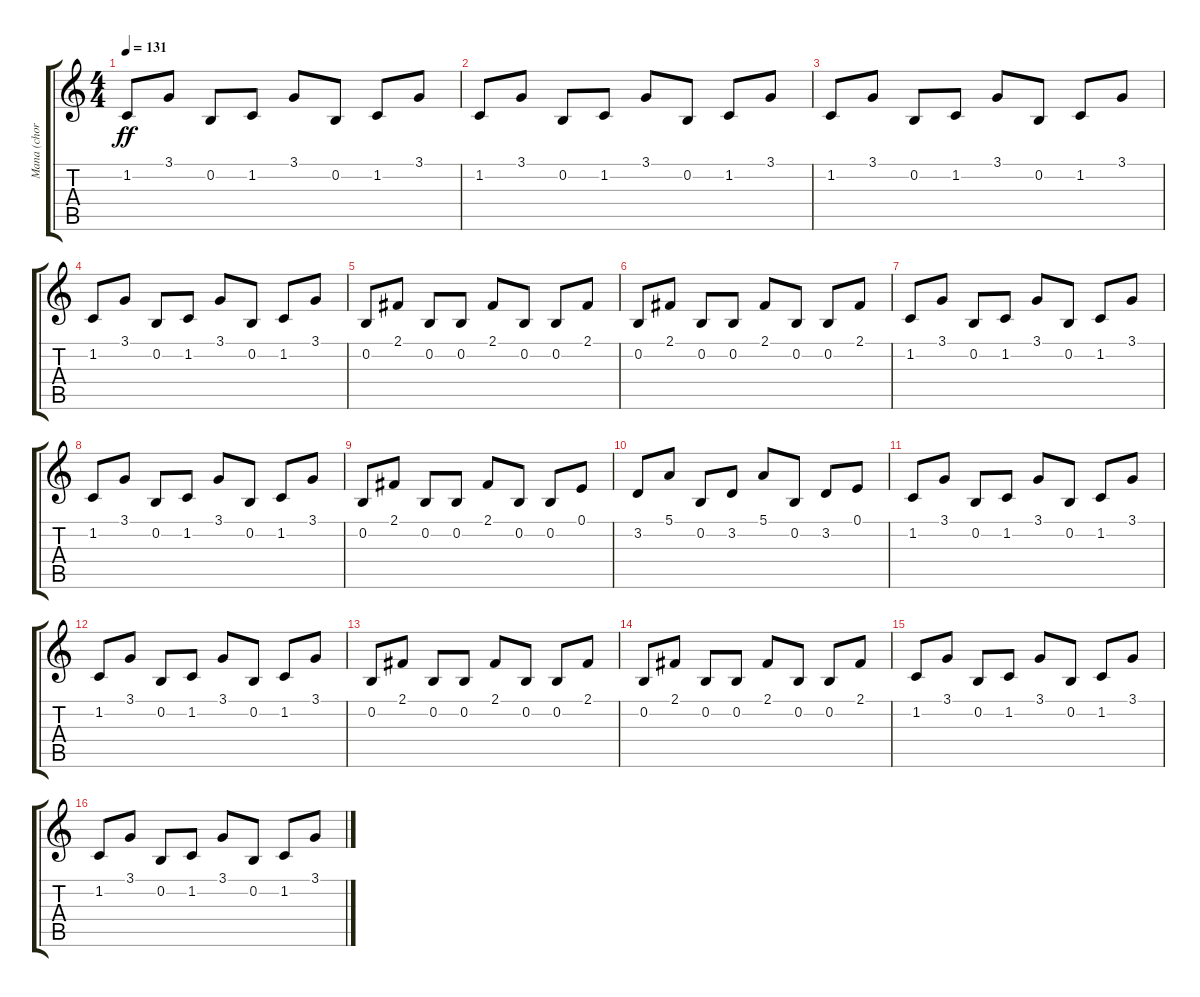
\track ("Mana (chorus)" "Mana (chor") {instrument fx7echoes}
\staff {score tabs}
\tuning (E4 B3 G3 D3 A2 E2) {hide}
\ts (4 4)
\tempo 131
\clef g2
\ks c
1.2.8{dy ff volume 12} 3.1.8 0.2.8 1.2.8 3.1.8 0.2.8 1.2.8 3.1.8 |
1.2.8 3.1.8 0.2.8 1.2.8 3.1.8 0.2.8 1.2.8 3.1.8 |
1.2.8 3.1.8 0.2.8 1.2.8 3.1.8 0.2.8 1.2.8 3.1.8 |
1.2.8 3.1.8 0.2.8 1.2.8 3.1.8 0.2.8 1.2.8 3.1.8 |
0.2.8 2.1.8 0.2.8 0.2.8 2.1.8 0.2.8 0.2.8 2.1.8 |
0.2.8 2.1.8 0.2.8 0.2.8 2.1.8 0.2.8 0.2.8 2.1.8 |
1.2.8 3.1.8 0.2.8 1.2.8 3.1.8 0.2.8 1.2.8 3.1.8 |
1.2.8 3.1.8 0.2.8 1.2.8 3.1.8 0.2.8 1.2.8 3.1.8 |
0.2.8 2.1.8 0.2.8 0.2.8 2.1.8 0.2.8 0.2.8 0.1.8 |
3.2.8 5.1.8 0.2.8 3.2.8 5.1.8 0.2.8 3.2.8 0.1.8 |
1.2.8 3.1.8 0.2.8 1.2.8 3.1.8 0.2.8 1.2.8 3.1.8 |
1.2.8 3.1.8 0.2.8 1.2.8 3.1.8 0.2.8 1.2.8 3.1.8 |
0.2.8 2.1.8 0.2.8 0.2.8 2.1.8 0.2.8 0.2.8 2.1.8 |
0.2.8 2.1.8 0.2.8 0.2.8 2.1.8 0.2.8 0.2.8 2.1.8 |
1.2.8 3.1.8 0.2.8 1.2.8 3.1.8 0.2.8 1.2.8 3.1.8 |
1.2.8 3.1.8 0.2.8 1.2.8 3.1.8 0.2.8 1.2.8 3.1.8
